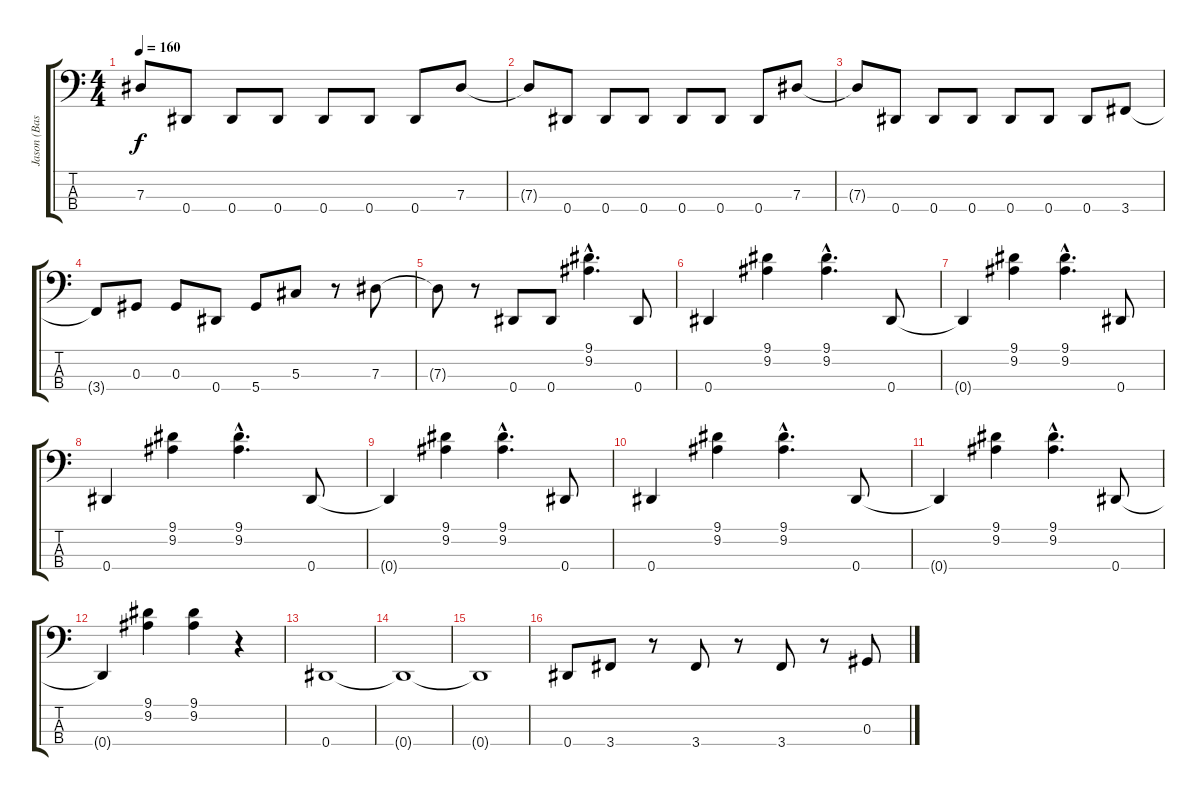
\track ("Jason (Bass)" "Jason (Bas") {instrument slapbass1}
\staff {score tabs}
\tuning (Gb2 Db2 Ab1 Eb1) {hide}
\ts (4 4)
\tempo 160
\clef f4
\ks c
7.3{t}.8{dy f} 0.4.8 0.4.8 0.4.8 0.4.8 0.4.8 0.4.8 7.3.8 |
7.3{t}.8 0.4.8 0.4.8 0.4.8 0.4.8 0.4.8 0.4.8 7.3.8 |
7.3{t}.8 0.4.8 0.4.8 0.4.8 0.4.8 0.4.8 0.4.8 3.4.8 |
3.4{t}.8 0.3.8 0.3.8 0.4.8 5.4.8 5.3.8 r.8 7.3.8 |
7.3{t}.8 r.8 0.4.8 0.4.8 (9.1{hac} 9.2{hac}).4{d} 0.4.8 |
0.4.4 (9.1 9.2).4 (9.1{hac} 9.2{hac}).4{d} 0.4.8 |
0.4{t}.4 (9.1 9.2).4 (9.1{hac} 9.2{hac}).4{d} 0.4.8 |
0.4.4 (9.1 9.2).4 (9.1{hac} 9.2{hac}).4{d} 0.4.8 |
0.4{t}.4 (9.1 9.2).4 (9.1{hac} 9.2{hac}).4{d} 0.4.8 |
0.4.4 (9.1 9.2).4 (9.1{hac} 9.2{hac}).4{d} 0.4.8 |
0.4{t}.4 (9.1 9.2).4 (9.1{hac} 9.2{hac}).4{d} 0.4.8 |
0.4{t}.4 (9.1 9.2).4 (9.1 9.2).4 r.4 |
0.4.1 |
0.4{t}.1 |
0.4{t}.1 |
0.4.8 3.4.8 r.8 3.4.8 r.8 3.4.8 r.8 0.3.8
